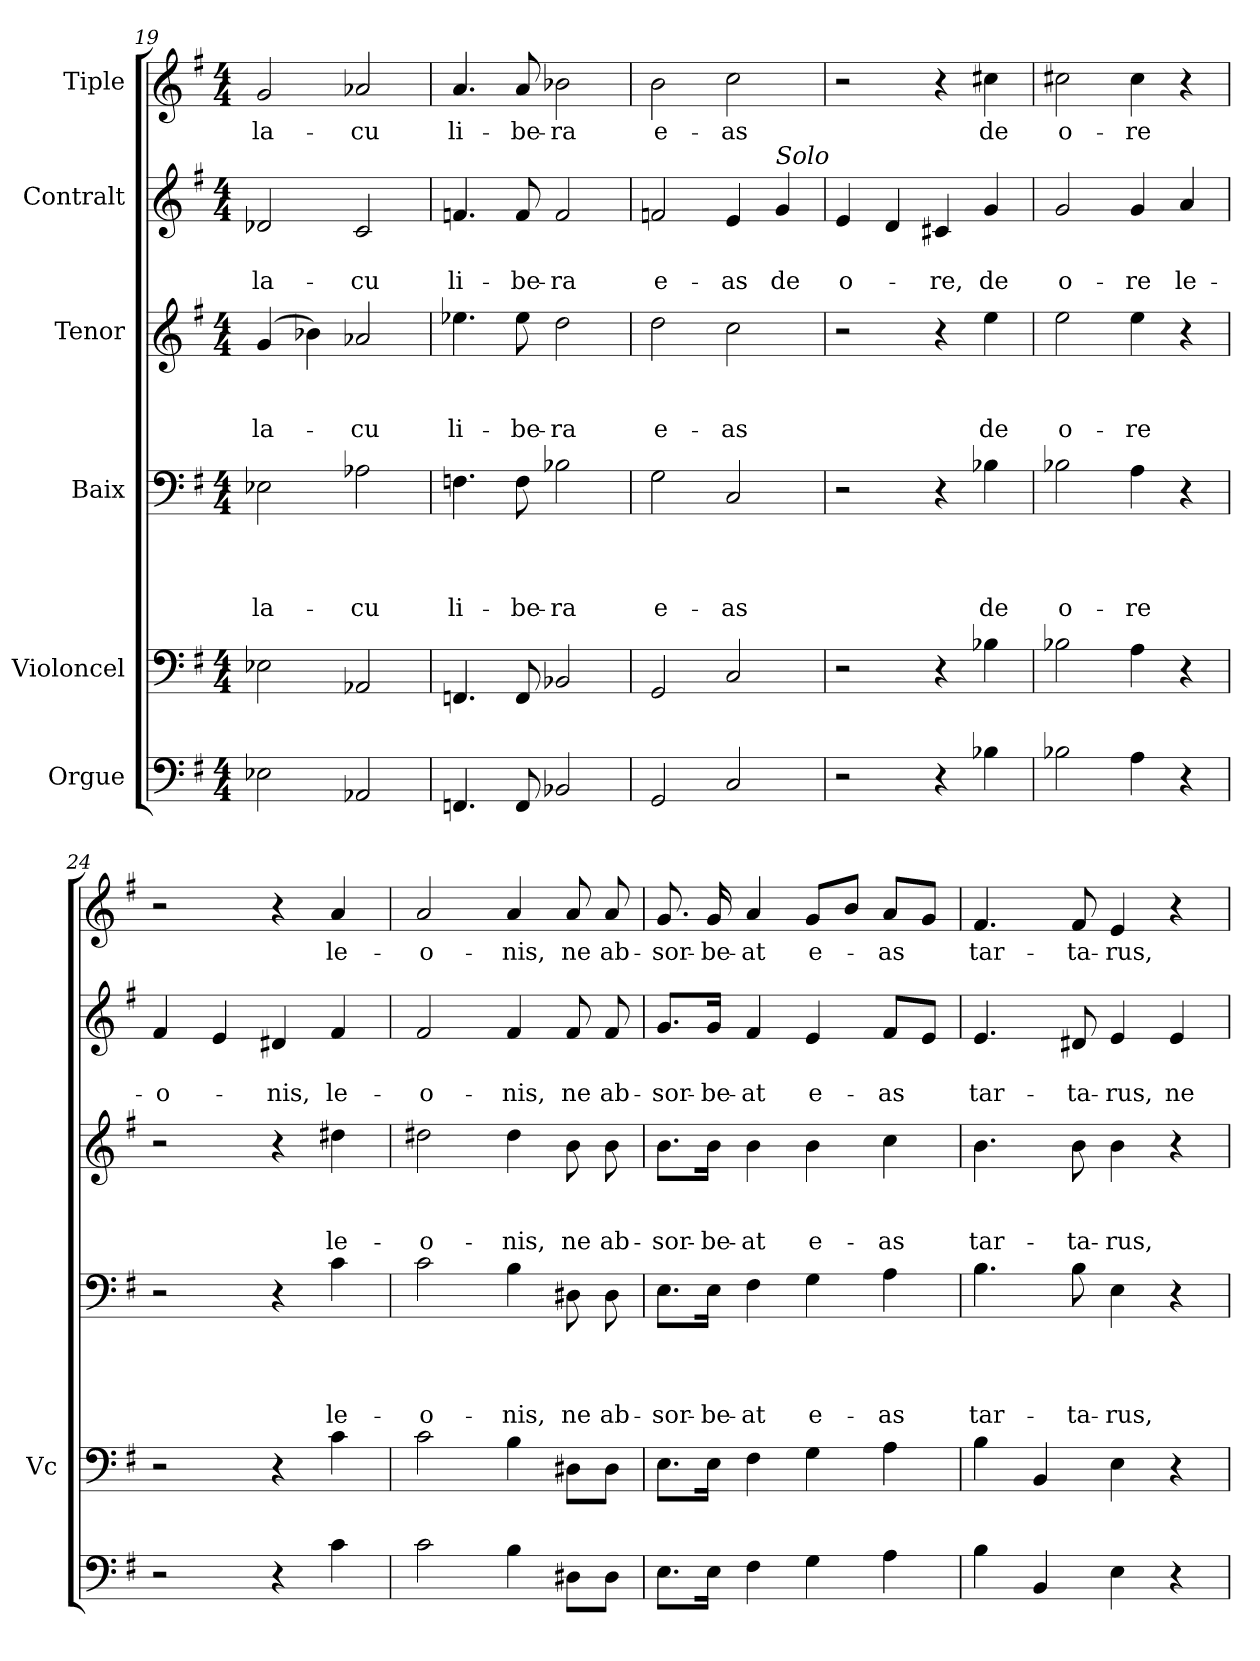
**kern	**kern	**kern	**text	**text	**text	**text	**kern	**text	**text	**text	**kern	**text	**text	**kern	**text
*part6	*part5	*part4	*part4	*part4	*part4	*part4	*part3	*part3	*part3	*part3	*part2	*part2	*part2	*part1	*part1
*staff6	*staff5	*staff4	*staff4	*staff4	*staff4	*staff4	*staff3	*staff3	*staff3	*staff3	*staff2	*staff2	*staff2	*staff1	*staff1
*I"Orgue	*I"Violoncel	*I"Baix	*	*	*	*	*I"Tenor	*	*	*	*I"Contralt	*	*	*I"Tiple	*
*	*I'Vc	*	*	*	*	*	*	*	*	*	*	*	*	*	*
*clefF4	*clefF4	*clefF4	*	*	*	*	*clefG2	*	*	*	*clefG2	*	*	*clefG2	*
*k[f#]	*k[f#]	*k[f#]	*	*	*	*	*k[f#]	*	*	*	*k[f#]	*	*	*k[f#]	*
*G:	*G:	*G:	*	*	*	*	*G:	*	*	*	*G:	*	*	*G:	*
*M4/4	*M4/4	*M4/4	*	*	*	*	*M4/4	*	*	*	*M4/4	*	*	*M4/4	*
=19	=19	=19	=19	=19	=19	=19	=19	=19	=19	=19	=19	=19	=19	=19	=19
!	!	!	!	!	!	!LO:LY:b	!	!	!	!LO:LY:b	!	!	!LO:LY:b	!	!LO:LY:b
2E-X\	2E-X\	2E-X\	.	.	.	la-	(<4g/	.	.	la-	2d-X/	.	la-	2g/	la-
.	.	.	.	.	.	.	4b-X\)	.	.	.	.	.	.	.	.
!	!	!	!	!	!	!LO:LY:b	!	!	!	!LO:LY:b	!	!	!LO:LY:b	!	!LO:LY:b
2AA-X/	2AA-X/	2A-X\	.	.	.	-cu	2a-X/	.	.	-cu	2c/	.	-cu	2a-X/	-cu
=20	=20	=20	=20	=20	=20	=20	=20	=20	=20	=20	=20	=20	=20	=20	=20
!	!	!	!	!	!	!LO:LY:b	!	!	!	!LO:LY:b	!	!	!LO:LY:b	!	!LO:LY:b
4.FFn/	4.FFn/	4.Fn\	.	.	.	li-	4.ee-X\	.	.	li-	4.fn/	.	li-	4.a/	li-
!	!	!	!	!	!	!LO:LY:b	!	!	!	!LO:LY:b	!	!	!LO:LY:b	!	!LO:LY:b
8FF/	8FF/	8F\	.	.	.	-be-	8ee-\	.	.	-be-	8f/	.	-be-	8a/	-be-
!	!	!	!	!	!	!LO:LY:b	!	!	!	!LO:LY:b	!	!	!LO:LY:b	!	!LO:LY:b
2BB-X/	2BB-X/	2B-X\	.	.	.	-ra	2dd\	.	.	-ra	2f/	.	-ra	2b-X\	-ra
=21	=21	=21	=21	=21	=21	=21	=21	=21	=21	=21	=21	=21	=21	=21	=21
!	!	!	!	!	!	!LO:LY:b	!	!	!	!LO:LY:b	!	!	!LO:LY:b	!	!LO:LY:b
2GG/	2GG/	2G\	.	.	.	e-	2dd\	.	.	e-	2fn/	.	e-	2b\	e-
!	!	!	!	!	!	!LO:LY:b	!	!	!	!LO:LY:b	!	!	!LO:LY:b	!	!LO:LY:b
2C/	2C/	2C/	.	.	.	-as	2cc\	.	.	-as	4e/	.	-as	2cc\	-as
!	!	!	!	!	!	!	!	!	!	!	!LO:TX:a:i:t=Solo	!	!	!	!
!	!	!	!	!	!	!	!	!	!	!	!	!	!LO:LY:b	!	!
.	.	.	.	.	.	.	.	.	.	.	4g/	.	de	.	.
!!LO:LB:g=z
=22	=22	=22	=22	=22	=22	=22	=22	=22	=22	=22	=22	=22	=22	=22	=22
!	!	!	!	!	!	!	!	!	!	!	!	!	!LO:LY:b	!	!
2r	2r	2r	.	.	.	.	2r	.	.	.	4e/	.	o-	2r	.
.	.	.	.	.	.	.	.	.	.	.	4d/	.	.	.	.
!	!	!	!	!	!	!	!	!	!	!	!	!	!LO:LY:b	!	!
4r	4r	4r	.	.	.	.	4r	.	.	.	4c#X/	.	-re,	4r	.
!	!	!	!	!	!	!LO:LY:b	!	!	!	!LO:LY:b	!	!	!LO:LY:b	!	!LO:LY:b
4B-X\	4B-X\	4B-X\	.	.	.	de	4ee\	.	.	de	4g/	.	de	4cc#X\	de
=23	=23	=23	=23	=23	=23	=23	=23	=23	=23	=23	=23	=23	=23	=23	=23
!	!	!	!	!	!	!LO:LY:b	!	!	!	!LO:LY:b	!	!	!LO:LY:b	!	!LO:LY:b
2B-X\	2B-X\	2B-X\	.	.	.	o-	2ee\	.	.	o-	2g/	.	o-	2cc#X\	o-
!	!	!	!	!	!	!LO:LY:b	!	!	!	!LO:LY:b	!	!	!LO:LY:b	!	!LO:LY:b
4A\	4A\	4A\	.	.	.	-re	4ee\	.	.	-re	4g/	.	-re	4cc#\	-re
!	!	!	!	!	!	!	!	!	!	!	!	!	!LO:LY:b	!	!
4r	4r	4r	.	.	.	.	4r	.	.	.	4a/	.	le-	4r	.
=24	=24	=24	=24	=24	=24	=24	=24	=24	=24	=24	=24	=24	=24	=24	=24
!	!	!	!	!	!	!	!	!	!	!	!	!	!LO:LY:b	!	!
2r	2r	2r	.	.	.	.	2r	.	.	.	4f#/	.	-o-	2r	.
.	.	.	.	.	.	.	.	.	.	.	4e/	.	.	.	.
!	!	!	!	!	!	!	!	!	!	!	!	!	!LO:LY:b	!	!
4r	4r	4r	.	.	.	.	4r	.	.	.	4d#X/	.	-nis,	4r	.
!	!	!	!	!	!	!LO:LY:b	!	!	!	!LO:LY:b	!	!	!LO:LY:b	!	!LO:LY:b
4c\	4c\	4c\	.	.	.	le-	4dd#X\	.	.	le-	4f#/	.	le-	4a/	le-
=25	=25	=25	=25	=25	=25	=25	=25	=25	=25	=25	=25	=25	=25	=25	=25
!	!	!	!	!	!	!LO:LY:b	!	!	!	!LO:LY:b	!	!	!LO:LY:b	!	!LO:LY:b
2c\	2c\	2c\	.	.	.	-o-	2dd#X\	.	.	-o-	2f#/	.	-o-	2a/	-o-
!	!	!	!	!	!	!LO:LY:b	!	!	!	!LO:LY:b	!	!	!LO:LY:b	!	!LO:LY:b
4B\	4B\	4B\	.	.	.	-nis,	4dd#\	.	.	-nis,	4f#/	.	-nis,	4a/	-nis,
!	!	!	!	!	!	!LO:LY:b	!	!	!	!LO:LY:b	!	!	!LO:LY:b	!	!LO:LY:b
8D#X\L	8D#X\L	8D#X\	.	.	.	ne	8b\	.	.	ne	8f#/	.	ne	8a/	ne
!	!	!	!	!	!	!LO:LY:b	!	!	!	!LO:LY:b	!	!	!LO:LY:b	!	!LO:LY:b
8D#\J	8D#\J	8D#\	.	.	.	ab-	8b\	.	.	ab-	8f#/	.	ab-	8a/	ab-
=26	=26	=26	=26	=26	=26	=26	=26	=26	=26	=26	=26	=26	=26	=26	=26
!	!	!	!	!	!	!LO:LY:b	!	!	!	!LO:LY:b	!	!	!LO:LY:b	!	!LO:LY:b
8.E\L	8.E\L	8.E\L	.	.	.	-sor-	8.b\L	.	.	-sor-	8.g/L	.	-sor-	8.g/	-sor-
!	!	!	!	!	!	!LO:LY:b	!	!	!	!LO:LY:b	!	!	!LO:LY:b	!	!LO:LY:b
16E\Jk	16E\Jk	16E\Jk	.	.	.	-be-	16b\Jk	.	.	-be-	16g/Jk	.	-be-	16g/	-be-
!	!	!	!	!	!	!LO:LY:b	!	!	!	!LO:LY:b	!	!	!LO:LY:b	!	!LO:LY:b
4F#\	4F#\	4F#\	.	.	.	-at	4b\	.	.	-at	4f#/	.	-at	4a/	-at
!	!	!	!	!	!	!LO:LY:b	!	!	!	!LO:LY:b	!	!	!LO:LY:b	!	!LO:LY:b
4G\	4G\	4G\	.	.	.	e-	4b\	.	.	e-	4e/	.	e-	8g/L	e-
.	.	.	.	.	.	.	.	.	.	.	.	.	.	8b/J	.
!	!	!	!	!	!	!LO:LY:b	!	!	!	!LO:LY:b	!	!	!LO:LY:b	!	!LO:LY:b
4A\	4A\	4A\	.	.	.	-as	4cc\	.	.	-as	8f#/L	.	-as	8a/L	-as
.	.	.	.	.	.	.	.	.	.	.	8e/J	.	.	8g/J	.
!!LO:PB:g=z
=27	=27	=27	=27	=27	=27	=27	=27	=27	=27	=27	=27	=27	=27	=27	=27
!	!	!	!	!	!	!LO:LY:b	!	!	!	!LO:LY:b	!	!	!LO:LY:b	!	!LO:LY:b
4B\	4B\	4.B\	.	.	.	tar-	4.b\	.	.	tar-	4.e/	.	tar-	4.f#/	tar-
4BB/	4BB/	.	.	.	.	.	.	.	.	.	.	.	.	.	.
!	!	!	!	!	!	!LO:LY:b	!	!	!	!LO:LY:b	!	!	!LO:LY:b	!	!LO:LY:b
.	.	8B\	.	.	.	-ta-	8b\	.	.	-ta-	8d#X/	.	-ta-	8f#/	-ta-
!	!	!	!	!	!	!LO:LY:b	!	!	!	!LO:LY:b	!	!	!LO:LY:b	!	!LO:LY:b
4E\	4E\	4E\	.	.	.	-rus,	4b\	.	.	-rus,	4e/	.	-rus,	4e/	-rus,
!	!	!	!	!	!	!	!	!	!	!	!	!	!LO:LY:b	!	!
4r	4r	4r	.	.	.	.	4r	.	.	.	4e/	.	ne	4r	.
=	=	=	=	=	=	=	=	=	=	=	=	=	=	=	=
*-	*-	*-	*-	*-	*-	*-	*-	*-	*-	*-	*-	*-	*-	*-	*-
